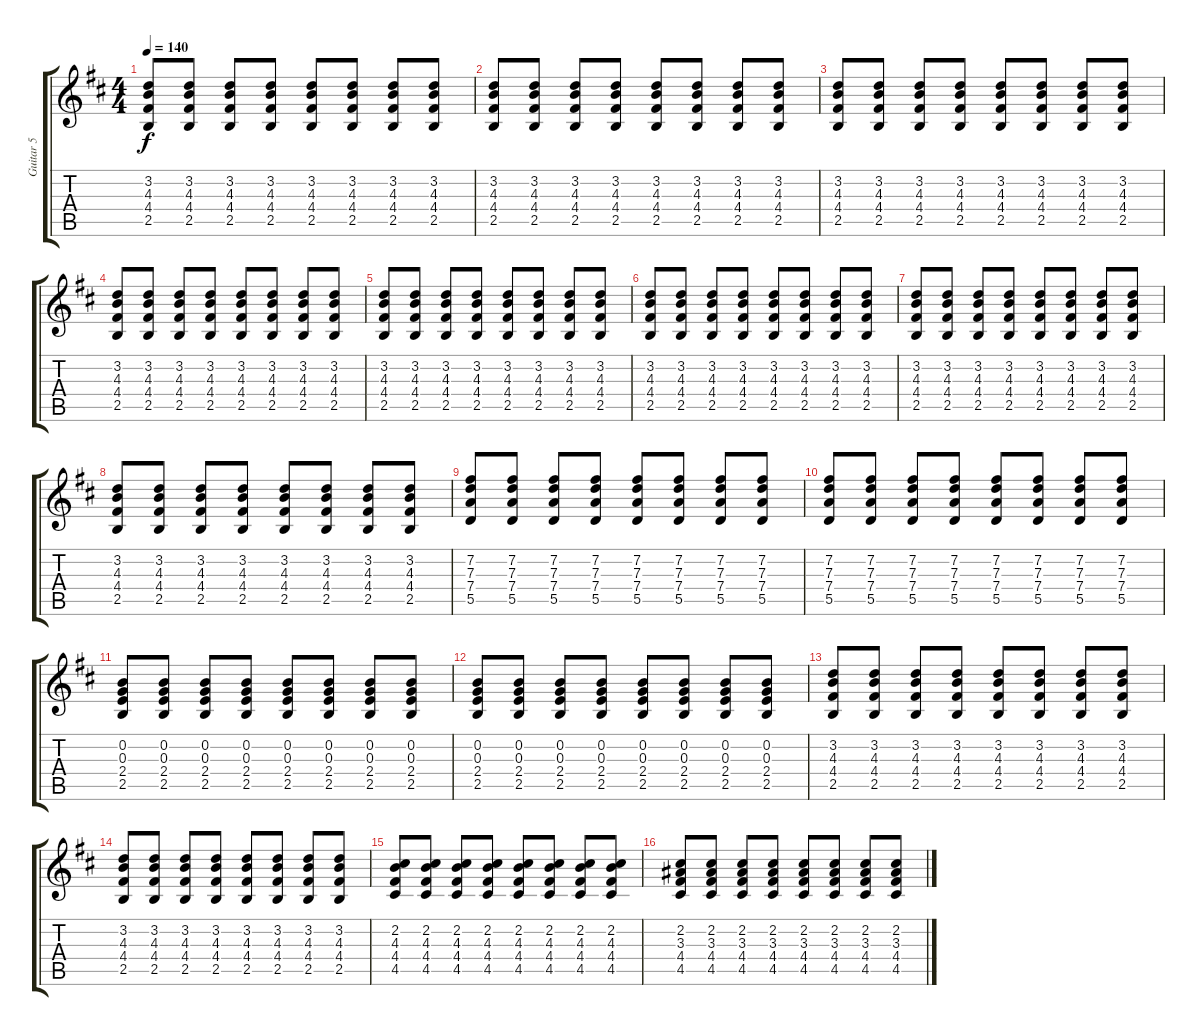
\track ("Guitar 5" "Guitar 5") {instrument distortionguitar}
\staff {score tabs}
\tuning (E4 B3 G3 D3 A2 E2) {hide}
\ts (4 4)
\tempo 140
\clef g2
\ks bminor
(3.2 4.3 4.4 2.5).8{dy f} (3.2 4.3 4.4 2.5).8 (3.2 4.3 4.4 2.5).8 (3.2 4.3 4.4 2.5).8 (3.2 4.3 4.4 2.5).8 (3.2 4.3 4.4 2.5).8 (3.2 4.3 4.4 2.5).8 (3.2 4.3 4.4 2.5).8 |
(3.2 4.3 4.4 2.5).8 (3.2 4.3 4.4 2.5).8 (3.2 4.3 4.4 2.5).8 (3.2 4.3 4.4 2.5).8 (3.2 4.3 4.4 2.5).8 (3.2 4.3 4.4 2.5).8 (3.2 4.3 4.4 2.5).8 (3.2 4.3 4.4 2.5).8 |
(3.2 4.3 4.4 2.5).8 (3.2 4.3 4.4 2.5).8 (3.2 4.3 4.4 2.5).8 (3.2 4.3 4.4 2.5).8 (3.2 4.3 4.4 2.5).8 (3.2 4.3 4.4 2.5).8 (3.2 4.3 4.4 2.5).8 (3.2 4.3 4.4 2.5).8 |
(3.2 4.3 4.4 2.5).8 (3.2 4.3 4.4 2.5).8 (3.2 4.3 4.4 2.5).8 (3.2 4.3 4.4 2.5).8 (3.2 4.3 4.4 2.5).8 (3.2 4.3 4.4 2.5).8 (3.2 4.3 4.4 2.5).8 (3.2 4.3 4.4 2.5).8 |
(3.2 4.3 4.4 2.5).8 (3.2 4.3 4.4 2.5).8 (3.2 4.3 4.4 2.5).8 (3.2 4.3 4.4 2.5).8 (3.2 4.3 4.4 2.5).8 (3.2 4.3 4.4 2.5).8 (3.2 4.3 4.4 2.5).8 (3.2 4.3 4.4 2.5).8 |
(3.2 4.3 4.4 2.5).8 (3.2 4.3 4.4 2.5).8 (3.2 4.3 4.4 2.5).8 (3.2 4.3 4.4 2.5).8 (3.2 4.3 4.4 2.5).8 (3.2 4.3 4.4 2.5).8 (3.2 4.3 4.4 2.5).8 (3.2 4.3 4.4 2.5).8 |
(3.2 4.3 4.4 2.5).8 (3.2 4.3 4.4 2.5).8 (3.2 4.3 4.4 2.5).8 (3.2 4.3 4.4 2.5).8 (3.2 4.3 4.4 2.5).8 (3.2 4.3 4.4 2.5).8 (3.2 4.3 4.4 2.5).8 (3.2 4.3 4.4 2.5).8 |
(3.2 4.3 4.4 2.5).8 (3.2 4.3 4.4 2.5).8 (3.2 4.3 4.4 2.5).8 (3.2 4.3 4.4 2.5).8 (3.2 4.3 4.4 2.5).8 (3.2 4.3 4.4 2.5).8 (3.2 4.3 4.4 2.5).8 (3.2 4.3 4.4 2.5).8 |
(7.2 7.3 7.4 5.5).8 (7.2 7.3 7.4 5.5).8 (7.2 7.3 7.4 5.5).8 (7.2 7.3 7.4 5.5).8 (7.2 7.3 7.4 5.5).8 (7.2 7.3 7.4 5.5).8 (7.2 7.3 7.4 5.5).8 (7.2 7.3 7.4 5.5).8 |
(7.2 7.3 7.4 5.5).8 (7.2 7.3 7.4 5.5).8 (7.2 7.3 7.4 5.5).8 (7.2 7.3 7.4 5.5).8 (7.2 7.3 7.4 5.5).8 (7.2 7.3 7.4 5.5).8 (7.2 7.3 7.4 5.5).8 (7.2 7.3 7.4 5.5).8 |
(0.2 0.3 2.4 2.5).8 (0.2 0.3 2.4 2.5).8 (0.2 0.3 2.4 2.5).8 (0.2 0.3 2.4 2.5).8 (0.2 0.3 2.4 2.5).8 (0.2 0.3 2.4 2.5).8 (0.2 0.3 2.4 2.5).8 (0.2 0.3 2.4 2.5).8 |
(0.2 0.3 2.4 2.5).8 (0.2 0.3 2.4 2.5).8 (0.2 0.3 2.4 2.5).8 (0.2 0.3 2.4 2.5).8 (0.2 0.3 2.4 2.5).8 (0.2 0.3 2.4 2.5).8 (0.2 0.3 2.4 2.5).8 (0.2 0.3 2.4 2.5).8 |
(3.2 4.3 4.4 2.5).8 (3.2 4.3 4.4 2.5).8 (3.2 4.3 4.4 2.5).8 (3.2 4.3 4.4 2.5).8 (3.2 4.3 4.4 2.5).8 (3.2 4.3 4.4 2.5).8 (3.2 4.3 4.4 2.5).8 (3.2 4.3 4.4 2.5).8 |
(3.2 4.3 4.4 2.5).8 (3.2 4.3 4.4 2.5).8 (3.2 4.3 4.4 2.5).8 (3.2 4.3 4.4 2.5).8 (3.2 4.3 4.4 2.5).8 (3.2 4.3 4.4 2.5).8 (3.2 4.3 4.4 2.5).8 (3.2 4.3 4.4 2.5).8 |
(2.2 4.3 4.4 4.5).8 (2.2 4.3 4.4 4.5).8 (2.2 4.3 4.4 4.5).8 (2.2 4.3 4.4 4.5).8 (2.2 4.3 4.4 4.5).8 (2.2 4.3 4.4 4.5).8 (2.2 4.3 4.4 4.5).8 (2.2 4.3 4.4 4.5).8 |
(2.2 3.3 4.4 4.5).8 (2.2 3.3 4.4 4.5).8 (2.2 3.3 4.4 4.5).8 (2.2 3.3 4.4 4.5).8 (2.2 3.3 4.4 4.5).8 (2.2 3.3 4.4 4.5).8 (2.2 3.3 4.4 4.5).8 (2.2 3.3 4.4 4.5).8
